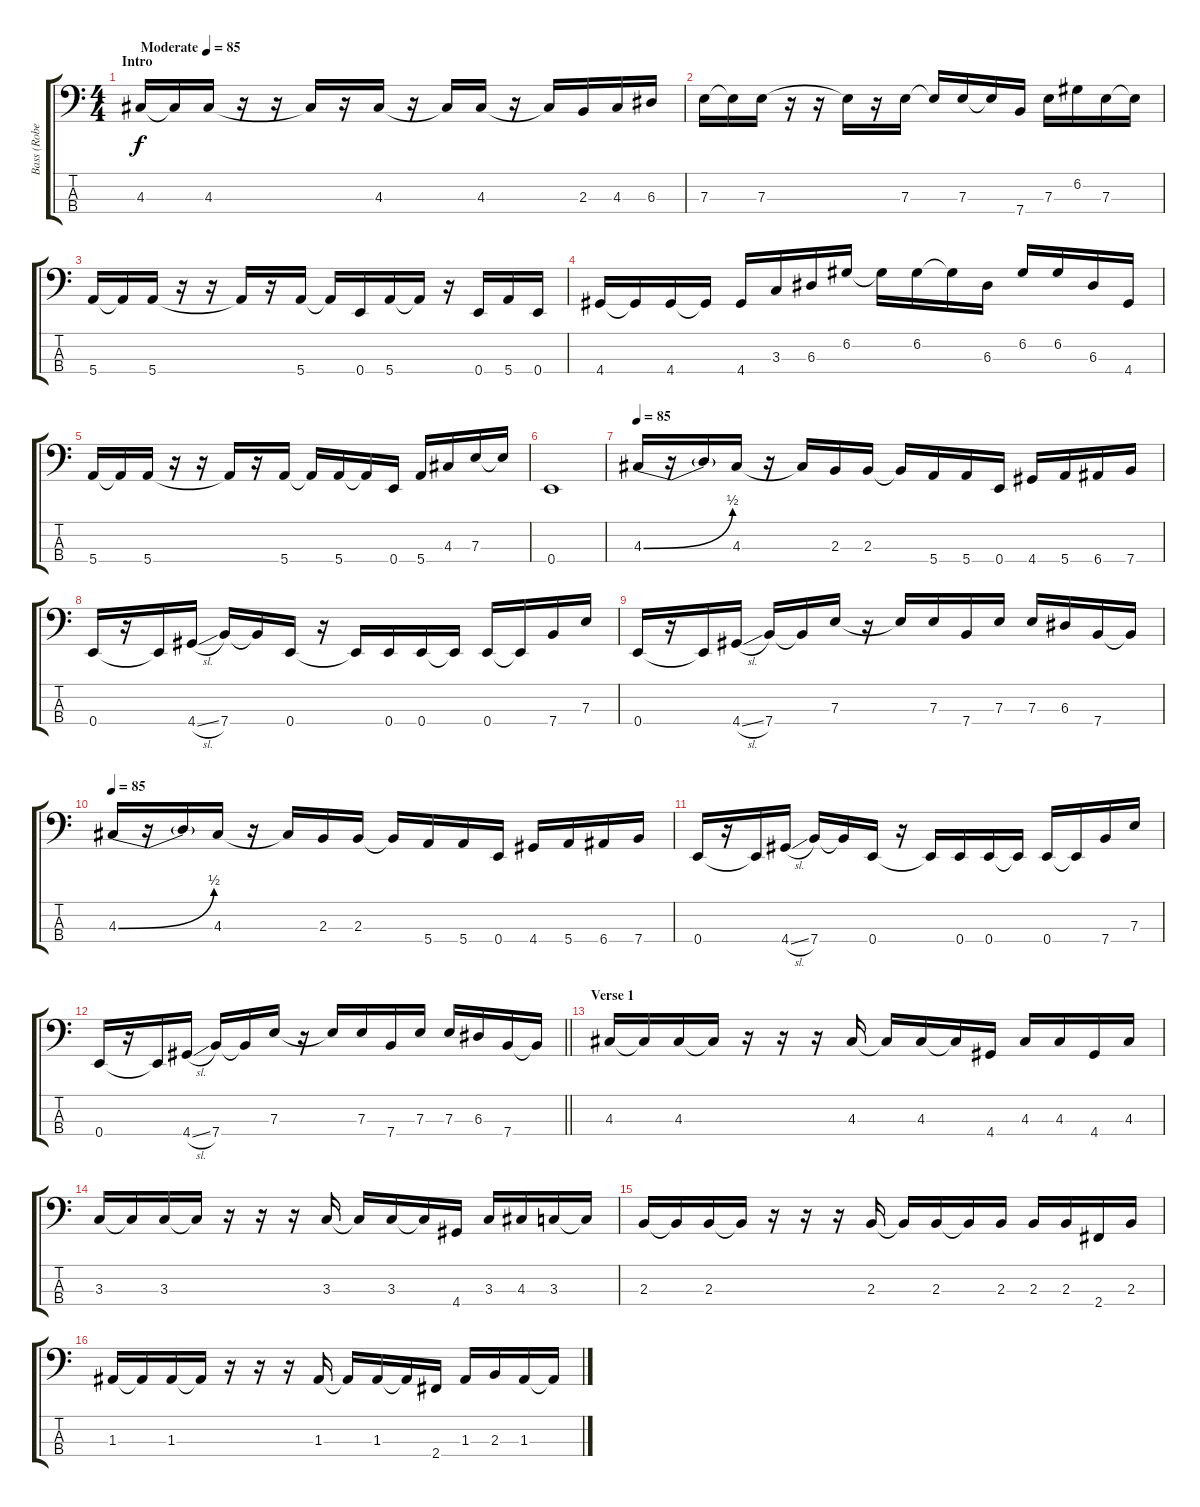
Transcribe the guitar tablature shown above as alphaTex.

\track ("Bass (Robert Deleo)" "Bass (Robe") {instrument electricbassfinger}
\staff {score tabs}
\tuning (G2 D2 A1 E1) {hide}
\ts (4 4)
\section ("" "Intro")
\tempo (85 "Moderate")
\clef f4
\ks c
4.3.16{dy f instrument electricbassfinger} 4.3{t}.16 4.3.16 r.16 r.16 4.3{t}.16 r.16 4.3.16 r.16 4.3{t}.16 4.3.16 r.16 4.3{t}.16 2.3.16 4.3.16 6.3.16 |
7.3.16 7.3{t}.16 7.3.16 r.16 r.16 7.3{t}.16 r.16 7.3.16 7.3{t}.16 7.3.16 7.3{t}.16 7.4.16 7.3.16 6.2.16 7.3.16 7.3{t}.16 |
5.4.16 5.4{t}.16 5.4.16 r.16 r.16 5.4{t}.16 r.16 5.4.16 5.4{t}.16 0.4.16 5.4.16 5.4{t}.16 r.16 0.4.16 5.4.16 0.4.16 |
4.4.16 4.4{t}.16 4.4.16 4.4{t}.16 4.4.16 3.3.16 6.3.16 6.2.16 6.2{t}.16 6.2.16 6.2{t}.16 6.3.16 6.2.16 6.2.16 6.3.16 4.4.16 |
5.4.16 5.4{t}.16 5.4.16 r.16 r.16 5.4{t}.16 r.16 5.4.16 5.4{t}.16 5.4.16 5.4{t}.16 0.4.16 5.4.16 4.3.16 7.3.16 7.3{t}.16 |
0.4.1 |
\tempo 85
4.3{be (bend 0 0 60 2)}.16 r.16 4.3{t}.16 4.3.16 r.16 4.3{t}.16 2.3.16 2.3.16 2.3{t}.16 5.4.16 5.4.16 0.4.16 4.4.16 5.4.16 6.4.16 7.4.16 |
0.4.16 r.16 0.4{t}.16 4.4{sl}.16 7.4.16 7.4{t}.16 0.4.16 r.16 0.4{t}.16 0.4.16 0.4.16 0.4{t}.16 0.4.16 0.4{t}.16 7.4.16 7.3.16 |
0.4.16 r.16 0.4{t}.16 4.4{sl}.16 7.4.16 7.4{t}.16 7.3.16 r.16 7.3{t}.16 7.3.16 7.4.16 7.3.16 7.3.16 6.3.16 7.4.16 7.4{t}.16 |
\tempo 85
4.3{be (bend 0 0 60 2)}.16 r.16 4.3{t}.16 4.3.16 r.16 4.3{t}.16 2.3.16 2.3.16 2.3{t}.16 5.4.16 5.4.16 0.4.16 4.4.16 5.4.16 6.4.16 7.4.16 |
0.4.16 r.16 0.4{t}.16 4.4{sl}.16 7.4.16 7.4{t}.16 0.4.16 r.16 0.4{t}.16 0.4.16 0.4.16 0.4{t}.16 0.4.16 0.4{t}.16 7.4.16 7.3.16 |
\barLineRight lightlight
0.4.16 r.16 0.4{t}.16 4.4{sl}.16 7.4.16 7.4{t}.16 7.3.16 r.16 7.3{t}.16 7.3.16 7.4.16 7.3.16 7.3.16 6.3.16 7.4.16 7.4{t}.16 |
\section ("" "Verse 1")
4.3.16 4.3{t}.16 4.3.16 4.3{t}.16 r.16 r.16 r.16 4.3.16 4.3{t}.16 4.3.16 4.3{t}.16 4.4.16 4.3.16 4.3.16 4.4.16 4.3.16 |
3.3.16 3.3{t}.16 3.3.16 3.3{t}.16 r.16 r.16 r.16 3.3.16 3.3{t}.16 3.3.16 3.3{t}.16 4.4.16 3.3.16 4.3.16 3.3.16 3.3{t}.16 |
2.3.16 2.3{t}.16 2.3.16 2.3{t}.16 r.16 r.16 r.16 2.3.16 2.3{t}.16 2.3.16 2.3{t}.16 2.3.16 2.3.16 2.3.16 2.4.16 2.3.16 |
1.3.16 1.3{t}.16 1.3.16 1.3{t}.16 r.16 r.16 r.16 1.3.16 1.3{t}.16 1.3.16 1.3{t}.16 2.4.16 1.3.16 2.3.16 1.3.16 1.3{t}.16
